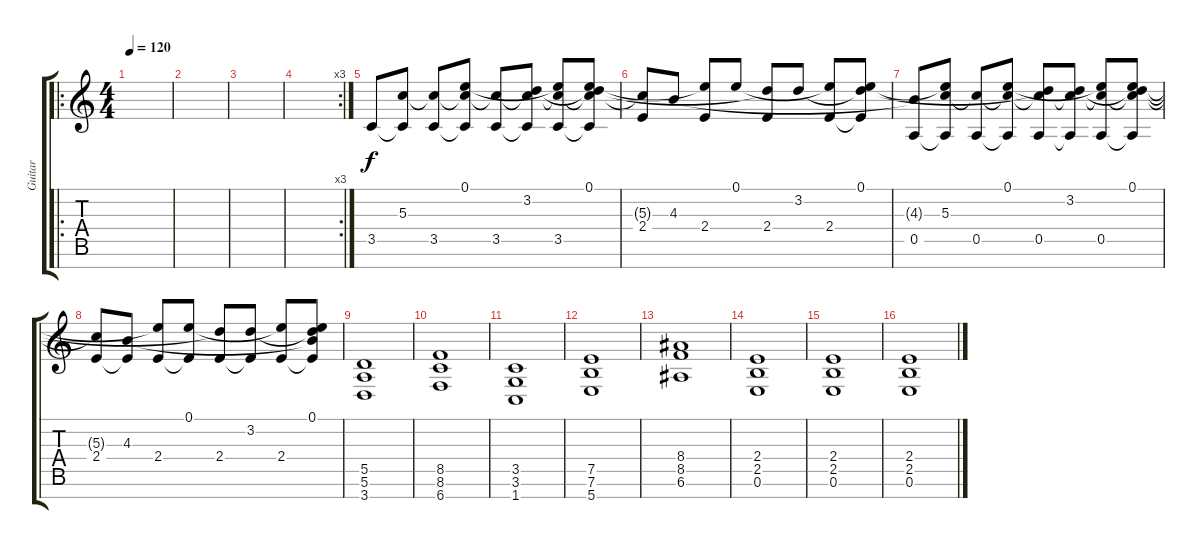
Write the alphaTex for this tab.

\track ("Guitar " "Guitar ") {instrument distortionguitar}
\staff {score tabs}
\tuning (E4 B3 G3 D3 A2 E2 B1) {hide}
\ro
\ts (4 4)
\tempo 120
\clef g2
\ks c
|
|
|
\rc 3
|
3.5.8 (5.3 3.5{t}).8 (5.3{t} 3.5).8 (0.1 5.3{t} 3.5{t}).8 (5.3{t} 3.5).8 (3.2 5.3{t} 3.5{t}).8 (0.1{t} 5.3{t} 3.5).8 (0.1 3.2{t} 5.3{t} 3.5{t}).8 |
(5.3{t} 2.4).8 4.3.8 (0.1{t} 2.4).8 0.1.8 (3.2{t} 2.4).8 3.2.8 (0.1{t} 2.4).8 (0.1 3.2{t} 2.4{t}).8 |
(4.3{t} 0.5).8 (0.1{t} 5.3 0.5{t}).8 (5.3{t} 0.5).8 (0.1 5.3{t} 0.5{t}).8 (3.2{t} 5.3{t} 0.5).8 (3.2 5.3{t} 0.5{t}).8 (0.1{t} 5.3{t} 0.5).8 (0.1 3.2{t} 5.3{t} 0.5{t}).8 |
(5.3{t} 2.4).8 (4.3 2.4{t}).8 (0.1{t} 2.4).8 (0.1 2.4{t}).8 (3.2{t} 2.4).8 (3.2 2.4{t}).8 (0.1{t} 2.4).8 (0.1 3.2{t} 4.3{t} 2.4{t}).8 |
(5.5 5.6 3.7).1 |
(8.5 8.6 6.7).1 |
(3.5 3.6 1.7).1 |
(7.5 7.6 5.7).1 |
(8.4 8.5 6.6).1 |
(2.4 2.5 0.6).1 |
(2.4 2.5 0.6).1 |
(2.4 2.5 0.6).1
